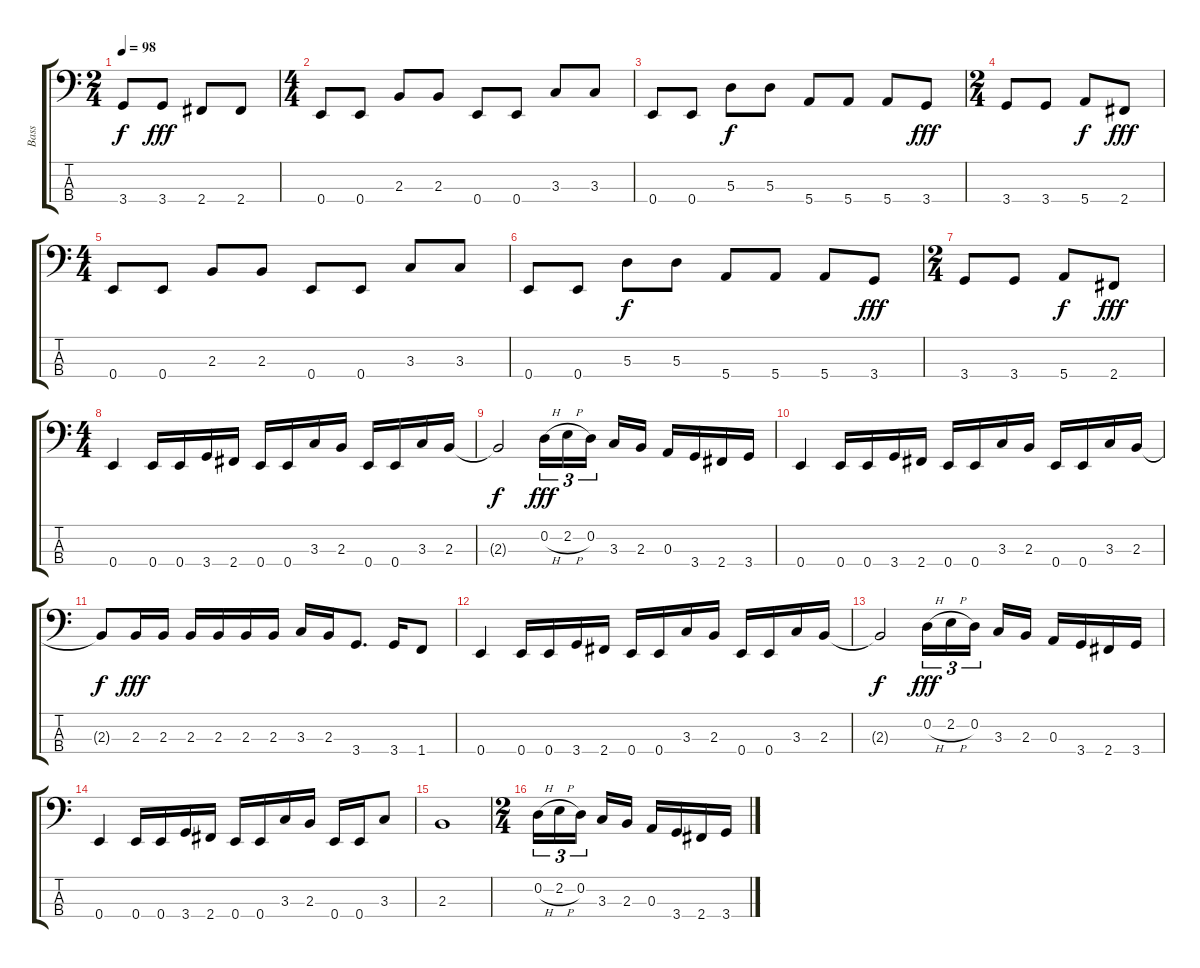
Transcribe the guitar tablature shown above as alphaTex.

\track ("Bass" "Bass") {instrument electricbassfinger}
\staff {score tabs}
\tuning (G2 D2 A1 E1) {hide}
\ts (2 4)
\tempo 98
\clef f4
\ks c
3.4{t}.8{dy f} 3.4.8{dy fff} 2.4.8 2.4.8 |
\ts (4 4)
0.4.8 0.4.8 2.3.8 2.3.8 0.4.8 0.4.8 3.3.8 3.3.8 |
0.4.8 0.4.8 5.3.8{dy f} 5.3.8 5.4.8 5.4.8 5.4.8 3.4.8{dy fff} |
\ts (2 4)
3.4.8 3.4.8 5.4.8{dy f} 2.4.8{dy fff} |
\ts (4 4)
0.4.8 0.4.8 2.3.8 2.3.8 0.4.8 0.4.8 3.3.8 3.3.8 |
0.4.8 0.4.8 5.3.8{dy f} 5.3.8 5.4.8 5.4.8 5.4.8 3.4.8{dy fff} |
\ts (2 4)
3.4.8 3.4.8 5.4.8{dy f} 2.4.8{dy fff} |
\ts (4 4)
0.4.4 0.4.16 0.4.16 3.4.16 2.4.16 0.4.16 0.4.16 3.3.16 2.3.16 0.4.16 0.4.16 3.3.16 2.3.16 |
2.3{t}.2{dy f} 0.2{h}.16{tu (3 2) dy fff} 2.2{h}.16{tu (3 2)} 0.2.16{tu (3 2)} 3.3.16 2.3.16 0.3.16 3.4.16 2.4.16 3.4.16 |
0.4.4 0.4.16 0.4.16 3.4.16 2.4.16 0.4.16 0.4.16 3.3.16 2.3.16 0.4.16 0.4.16 3.3.16 2.3.16 |
2.3{t}.8{dy f} 2.3.16{dy fff} 2.3.16 2.3.16 2.3.16 2.3.16 2.3.16 3.3.16 2.3.16 3.4.8{d} 3.4.16 1.4.8 |
0.4.4 0.4.16 0.4.16 3.4.16 2.4.16 0.4.16 0.4.16 3.3.16 2.3.16 0.4.16 0.4.16 3.3.16 2.3.16 |
2.3{t}.2{dy f} 0.2{h}.16{tu (3 2) dy fff} 2.2{h}.16{tu (3 2)} 0.2.16{tu (3 2)} 3.3.16 2.3.16 0.3.16 3.4.16 2.4.16 3.4.16 |
0.4.4 0.4.16 0.4.16 3.4.16 2.4.16 0.4.16 0.4.16 3.3.16 2.3.16 0.4.16 0.4.16 3.3.8 |
2.3.1 |
\ts (2 4)
0.2{h}.16{tu (3 2)} 2.2{h}.16{tu (3 2)} 0.2.16{tu (3 2)} 3.3.16 2.3.16 0.3.16 3.4.16 2.4.16 3.4.16
